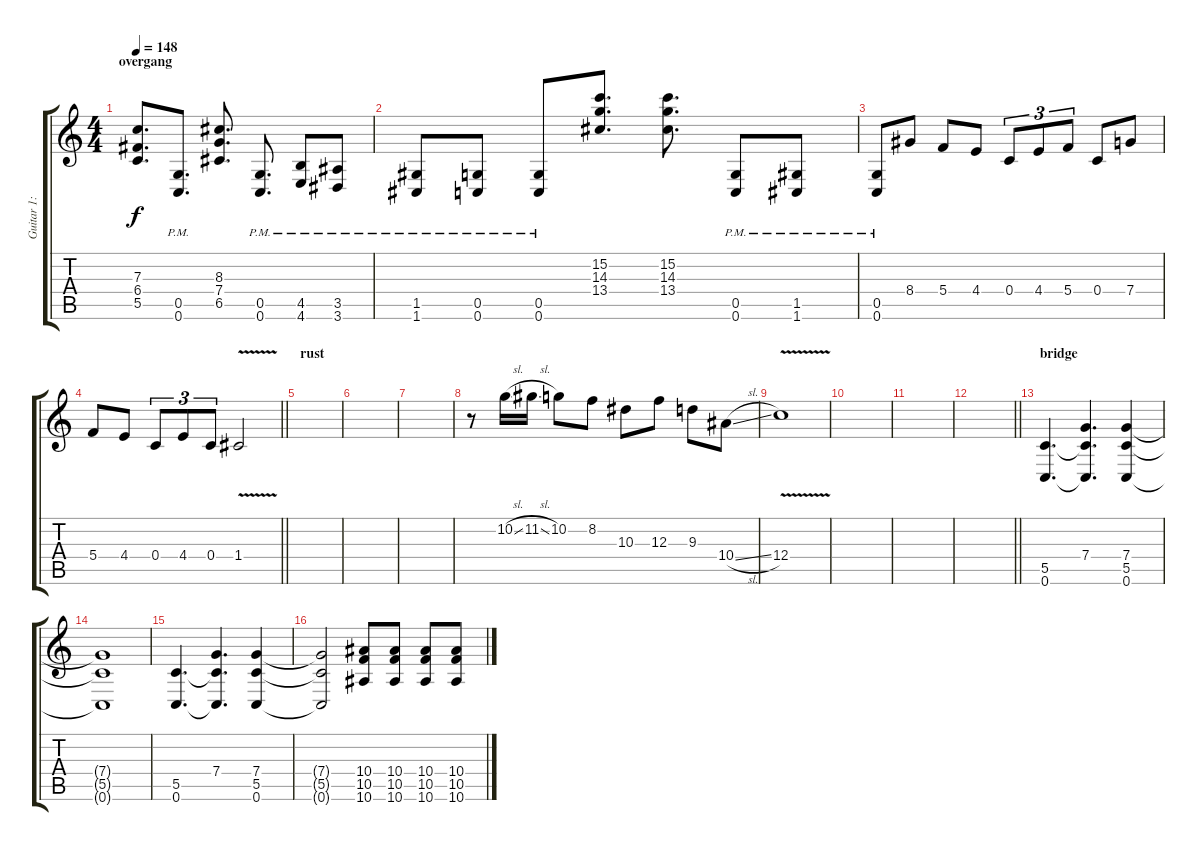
\track ("Guitar 1: Johan" "Guitar 1: ") {instrument distortionguitar}
\staff {score tabs}
\tuning (D4 A3 F3 C3 G2 C2) {hide}
\ts (4 4)
\section ("" "overgang")
\tempo 148
\clef g2
\ks c
(7.3 6.4 5.5).8{d dy f} (0.5{pm} 0.6).8{d} (8.3 7.4 6.5).8{d} (0.5{pm} 0.6).8{d} (4.5{pm} 4.6).8 (3.5{pm} 3.6).8 |
(1.5{pm} 1.6).8 (0.5{pm} 0.6).8 (0.5{pm} 0.6).8 (15.2 14.3 13.4).8{d} (15.2 14.3 13.4).8{d} (0.5{pm} 0.6).8 (1.5{pm} 1.6).8 |
(0.5{pm} 0.6).8 8.4.8 5.4.8 4.4.8 0.4.8{tu (3 2)} 4.4.8{tu (3 2)} 5.4.8{tu (3 2)} 0.4.8 7.4.8 |
\barLineRight lightlight
5.4.8 4.4.8 0.4.8{tu (3 2)} 4.4.8{tu (3 2)} 0.4.8{tu (3 2)} 1.4{v}.2 |
\section ("" "rust")
|
|
|
r.8 10.2{sl}.16 11.2{sl}.16 10.2.8 8.2.8 10.3.8 12.3.8 9.3.8 10.4{sl}.8 |
12.4{v}.1{volume 4} |
|
|
\barLineRight lightlight
|
\section ("" "bridge")
(5.5 0.6).4{d volume 15 balance 0} (7.4 5.5{t} 0.6{t}).4{d} (7.4 5.5 0.6).4 |
(7.4{t} 5.5{t} 0.6{t}).1 |
(5.5 0.6).4{d} (7.4 5.5{t} 0.6{t}).4{d} (7.4 5.5 0.6).4 |
(7.4{t} 5.5{t} 0.6{t}).2 (10.4 10.5 10.6).8 (10.4 10.5 10.6).8 (10.4 10.5 10.6).8 (10.4 10.5 10.6).8
